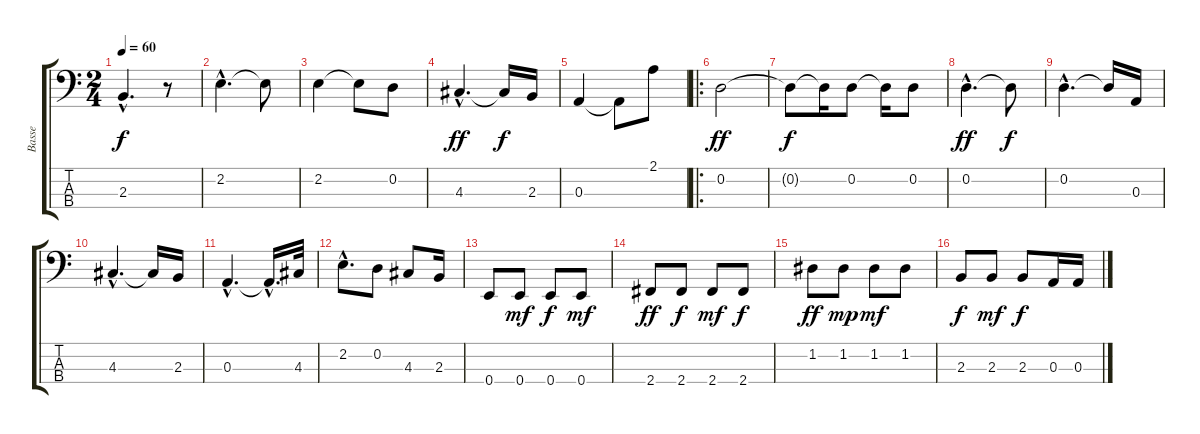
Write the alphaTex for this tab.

\track ("Basse" "Basse") {instrument electricbassfinger}
\staff {score tabs}
\tuning (G2 D2 A1 E1) {hide}
\ts (2 4)
\tempo 60
\clef f4
\ks c
2.3{hac}.4{d dy f} r.8 |
2.2{hac}.4{d} 2.2{t}.8 |
2.2.4 2.2{t}.8 0.2.8 |
4.3{hac}.4{d dy ff} 4.3{t}.16{dy f} 2.3.16 |
0.3.4 0.3{t}.8 2.1.8 |
\ro
0.2.2{dy ff} |
0.2{t}.8{dy f} 0.2{t}.16 0.2.8 0.2{t}.16 0.2.8 |
0.2{hac}.4{d dy ff} 0.2{t}.8{dy f} |
0.2{hac}.4{d} 0.2{t}.16 0.3.16 |
4.3{hac}.4{d} 4.3{t}.16 2.3.16 |
0.3{hac}.4{d} 0.3{hac t}.16{d} 4.3.32 |
2.2{hac}.8{d} 0.2.8 4.3.8 2.3.16 |
0.4.8 0.4.8{dy mf} 0.4.8{dy f} 0.4.8{dy mf} |
2.4.8{dy ff} 2.4.8{dy f} 2.4.8{dy mf} 2.4.8{dy f} |
1.2.8{dy ff} 1.2.8{dy mp} 1.2.8{dy mf} 1.2.8 |
2.3.8{dy f} 2.3.8{dy mf} 2.3.8{dy f} 0.3.16 0.3.16
